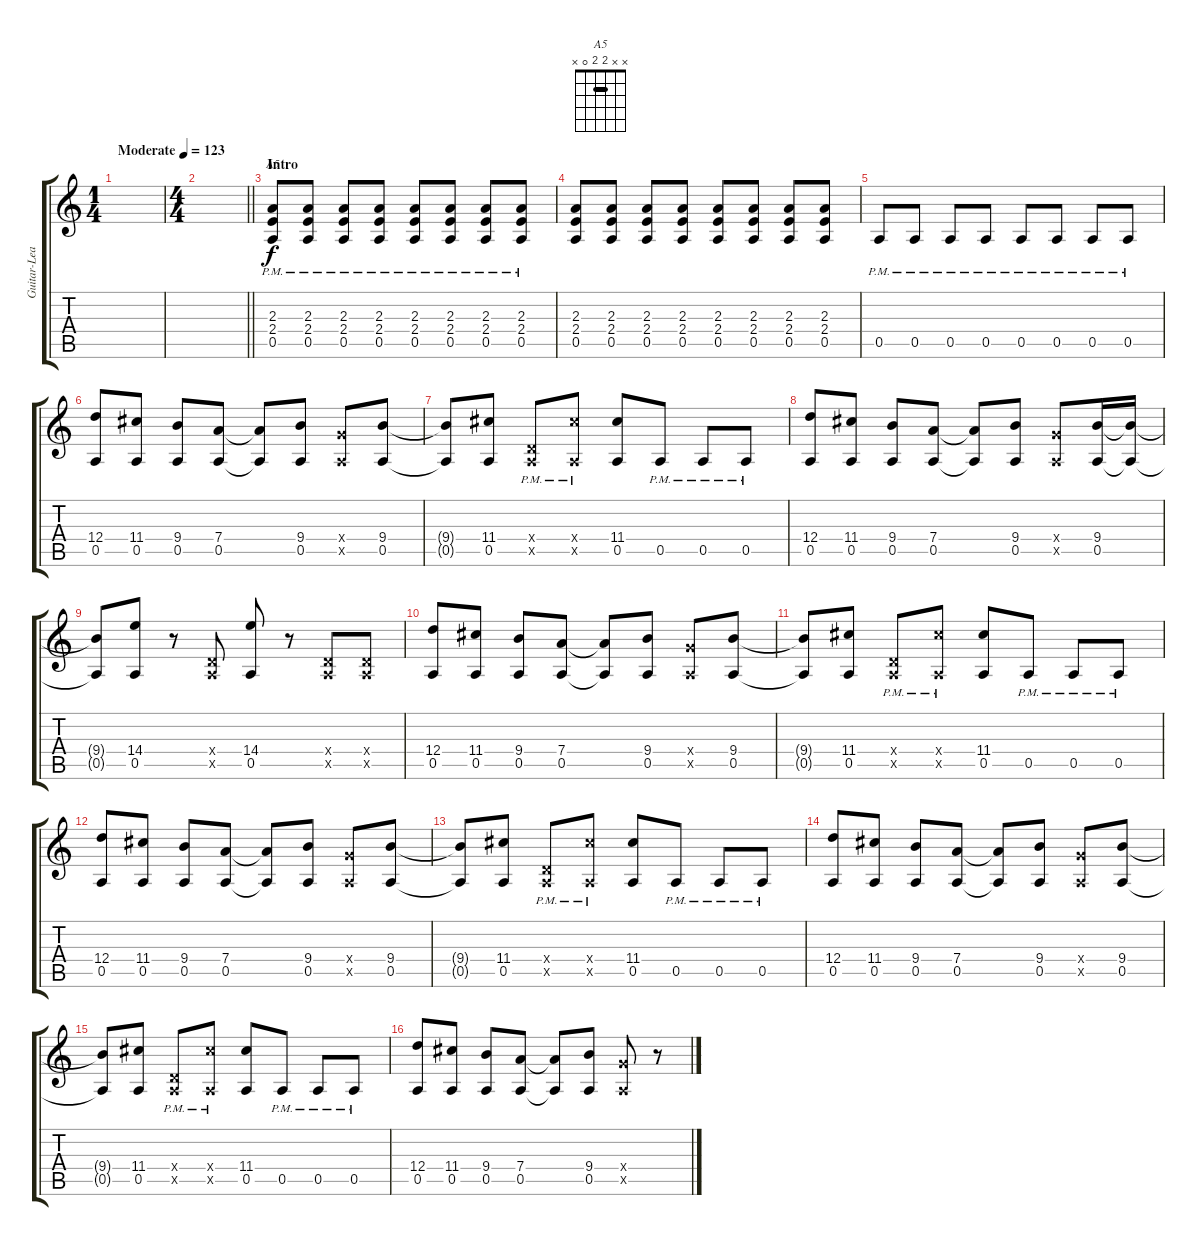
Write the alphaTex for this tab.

\track ("Guitar-Lead" "Guitar-Lea") {instrument overdrivenguitar}
\staff {score tabs}
\tuning (E4 B3 G3 D3 A2 E2) {hide}
\chord ("A5" x x 2 2 0 x) {barre 2}
\ts (1 4)
\tempo (123 "Moderate")
\clef g2
\ks c
|
\ts (4 4)
\barLineRight lightlight
|
\section ("" "Intro")
(2.3{pm} 2.4{pm} 0.5{pm}).8{ch "A5"} (2.3{pm} 2.4{pm} 0.5{pm}).8 (2.3{pm} 2.4{pm} 0.5{pm}).8 (2.3{pm} 2.4{pm} 0.5{pm}).8 (2.3{pm} 2.4{pm} 0.5{pm}).8 (2.3{pm} 2.4{pm} 0.5{pm}).8 (2.3{pm} 2.4{pm} 0.5{pm}).8 (2.3{pm} 2.4{pm} 0.5{pm}).8 |
(2.3 2.4 0.5).8 (2.3 2.4 0.5).8 (2.3 2.4 0.5).8 (2.3 2.4 0.5).8 (2.3 2.4 0.5).8 (2.3 2.4 0.5).8 (2.3 2.4 0.5).8 (2.3 2.4 0.5).8 |
0.5{pm}.8 0.5{pm}.8 0.5{pm}.8 0.5{pm}.8 0.5{pm}.8 0.5{pm}.8 0.5{pm}.8 0.5{pm}.8 |
(12.4 0.5).8 (11.4 0.5).8 (9.4 0.5).8 (7.4 0.5).8 (7.4{t} 0.5{t}).8 (9.4 0.5).8 (5.4{x} 0.5{x}).8 (9.4 0.5).8 |
(9.4{t} 0.5{t}).8 (11.4 0.5).8 (0.4{x} 0.5{pm x}).8 (11.4{x} 0.5{pm x}).8 (11.4 0.5).8 0.5{pm}.8 0.5{pm}.8 0.5{pm}.8 |
(12.4 0.5).8 (11.4 0.5).8 (9.4 0.5).8 (7.4 0.5).8 (7.4{t} 0.5{t}).8 (9.4 0.5).8 (5.4{x} 0.5{x}).8 (9.4 0.5).16 (9.4{t} 0.5{t}).16 |
(9.4{t} 0.5{t}).8 (14.4 0.5).8 r.8 (0.4{x} 0.5{x}).8 (14.4 0.5).8 r.8 (0.4{x} 0.5{x}).8 (0.4{x} 0.5{x}).8 |
(12.4 0.5).8 (11.4 0.5).8 (9.4 0.5).8 (7.4 0.5).8 (7.4{t} 0.5{t}).8 (9.4 0.5).8 (5.4{x} 0.5{x}).8 (9.4 0.5).8 |
(9.4{t} 0.5{t}).8 (11.4 0.5).8 (0.4{x} 0.5{pm x}).8 (11.4{x} 0.5{pm x}).8 (11.4 0.5).8 0.5{pm}.8 0.5{pm}.8 0.5{pm}.8 |
(12.4 0.5).8 (11.4 0.5).8 (9.4 0.5).8 (7.4 0.5).8 (7.4{t} 0.5{t}).8 (9.4 0.5).8 (5.4{x} 0.5{x}).8 (9.4 0.5).8 |
(9.4{t} 0.5{t}).8 (11.4 0.5).8 (0.4{x} 0.5{pm x}).8 (11.4{x} 0.5{pm x}).8 (11.4 0.5).8 0.5{pm}.8 0.5{pm}.8 0.5{pm}.8 |
(12.4 0.5).8 (11.4 0.5).8 (9.4 0.5).8 (7.4 0.5).8 (7.4{t} 0.5{t}).8 (9.4 0.5).8 (5.4{x} 0.5{x}).8 (9.4 0.5).8 |
(9.4{t} 0.5{t}).8 (11.4 0.5).8 (0.4{x} 0.5{pm x}).8 (11.4{x} 0.5{pm x}).8 (11.4 0.5).8 0.5{pm}.8 0.5{pm}.8 0.5{pm}.8 |
(12.4 0.5).8 (11.4 0.5).8 (9.4 0.5).8 (7.4 0.5).8 (7.4{t} 0.5{t}).8 (9.4 0.5).8 (5.4{x} 0.5{x}).8 r.8
